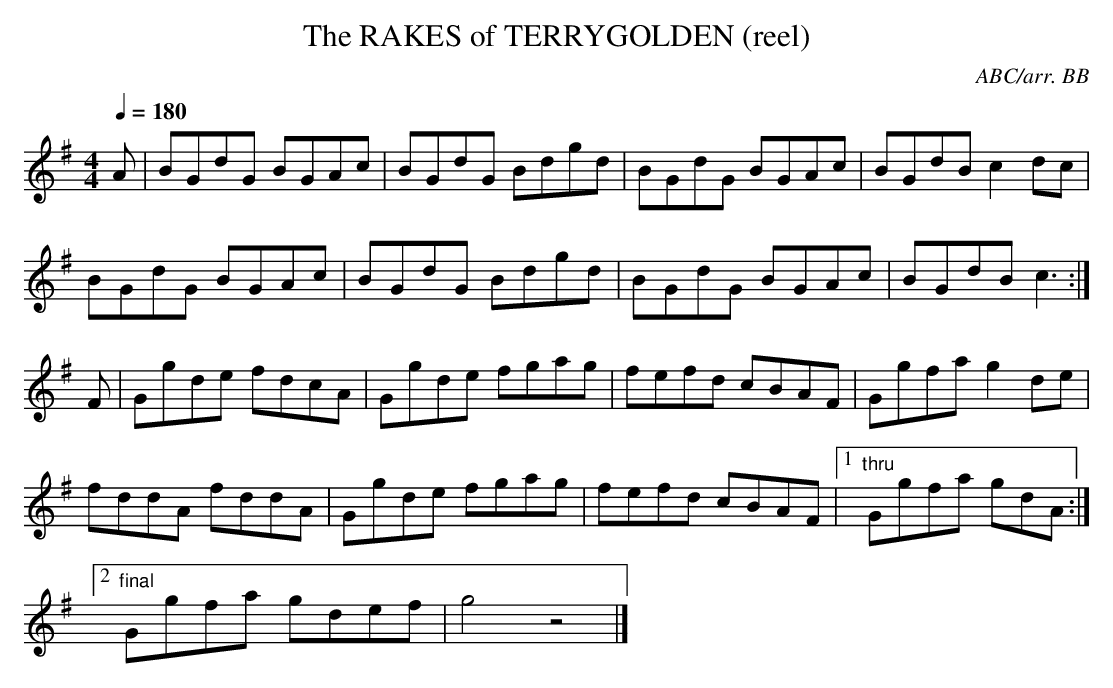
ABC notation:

X:1
T:RAKES of TERRYGOLDEN (reel), The
C:ABC/arr. BB
M:4/4
Q:1/4=180
K:G
A|BGdG BGAc|BGdG Bdgd|BGdG BGAc|BGdB c2dc|
BGdG BGAc|BGdG Bdgd|BGdG BGAc|BGdB c3:|
F|Ggde fdcA|Ggde fgag|fefd cBAF|Ggfa g2de|
fddA fddA|Ggde fgag|fefd cBAF|1"thru"Ggfa gdA :|
[2 "final"Ggfa gdef|g4z4|]
